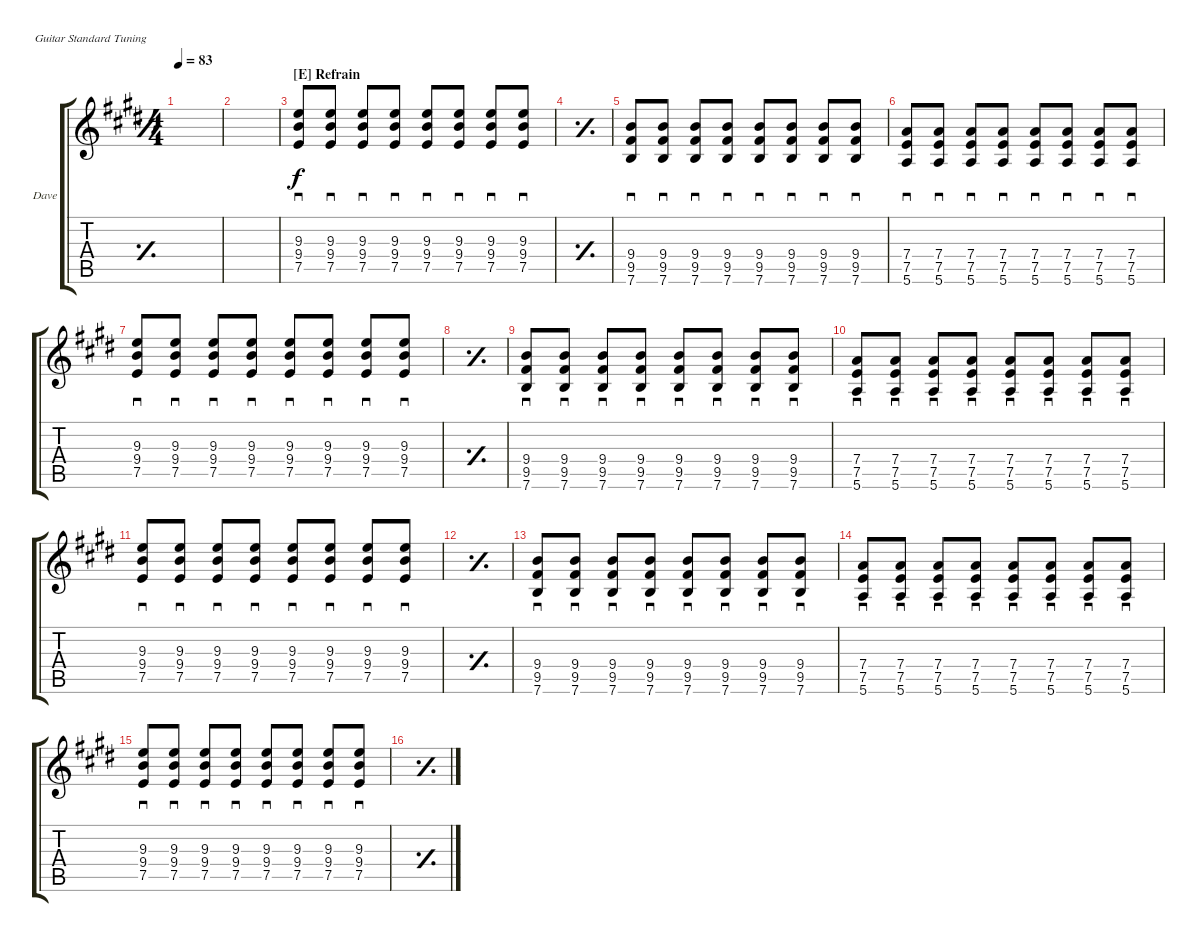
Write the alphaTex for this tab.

\defaultSystemsLayout 4
\bracketExtendMode groupsimilarinstruments
\firstSystemTrackNameOrientation horizontal
\otherSystemsTrackNameOrientation horizontal
\track ("Guitar I - Dave Grohl" "Dave") {instrument overdrivenguitar}
\staff {score tabs}
\tuning (E4 B3 G3 D3 A2 E2)
\ts (4 4)
\tempo 83
\clef g2
\simile simple
\ks e
|
|
\section ("E" "Refrain")
(7.5 9.4 9.3).8{sd} (7.5 9.4 9.3).8{sd} (7.5 9.4 9.3).8{sd} (7.5 9.4 9.3).8{sd} (7.5 9.4 9.3).8{sd} (7.5 9.4 9.3).8{sd} (7.5 9.4 9.3).8{sd} (7.5 9.4 9.3).8{sd} |
\simile simple
|
\simile none
(7.6 9.5 9.4).8{sd} (7.6 9.5 9.4).8{sd} (7.6 9.5 9.4).8{sd} (7.6 9.5 9.4).8{sd} (7.6 9.5 9.4).8{sd} (7.6 9.5 9.4).8{sd} (7.6 9.5 9.4).8{sd} (7.6 9.5 9.4).8{sd} |
(7.4 7.5 5.6).8{sd} (7.4 7.5 5.6).8{sd} (7.4 7.5 5.6).8{sd} (7.4 7.5 5.6).8{sd} (7.4 7.5 5.6).8{sd} (7.4 7.5 5.6).8{sd} (7.4 7.5 5.6).8{sd} (7.4 7.5 5.6).8{sd} |
(7.5 9.4 9.3).8{sd} (7.5 9.4 9.3).8{sd} (7.5 9.4 9.3).8{sd} (7.5 9.4 9.3).8{sd} (7.5 9.4 9.3).8{sd} (7.5 9.4 9.3).8{sd} (7.5 9.4 9.3).8{sd} (7.5 9.4 9.3).8{sd} |
\simile simple
|
\simile none
(7.6 9.5 9.4).8{sd} (7.6 9.5 9.4).8{sd} (7.6 9.5 9.4).8{sd} (7.6 9.5 9.4).8{sd} (7.6 9.5 9.4).8{sd} (7.6 9.5 9.4).8{sd} (7.6 9.5 9.4).8{sd} (7.6 9.5 9.4).8{sd} |
(7.4 7.5 5.6).8{sd} (7.4 7.5 5.6).8{sd} (7.4 7.5 5.6).8{sd} (7.4 7.5 5.6).8{sd} (7.4 7.5 5.6).8{sd} (7.4 7.5 5.6).8{sd} (7.4 7.5 5.6).8{sd} (7.4 7.5 5.6).8{sd} |
(7.5 9.4 9.3).8{sd} (7.5 9.4 9.3).8{sd} (7.5 9.4 9.3).8{sd} (7.5 9.4 9.3).8{sd} (7.5 9.4 9.3).8{sd} (7.5 9.4 9.3).8{sd} (7.5 9.4 9.3).8{sd} (7.5 9.4 9.3).8{sd} |
\simile simple
|
\simile none
(7.6 9.5 9.4).8{sd} (7.6 9.5 9.4).8{sd} (7.6 9.5 9.4).8{sd} (7.6 9.5 9.4).8{sd} (7.6 9.5 9.4).8{sd} (7.6 9.5 9.4).8{sd} (7.6 9.5 9.4).8{sd} (7.6 9.5 9.4).8{sd} |
(7.4 7.5 5.6).8{sd} (7.4 7.5 5.6).8{sd} (7.4 7.5 5.6).8{sd} (7.4 7.5 5.6).8{sd} (7.4 7.5 5.6).8{sd} (7.4 7.5 5.6).8{sd} (7.4 7.5 5.6).8{sd} (7.4 7.5 5.6).8{sd} |
(7.5 9.4 9.3).8{sd} (7.5 9.4 9.3).8{sd} (7.5 9.4 9.3).8{sd} (7.5 9.4 9.3).8{sd} (7.5 9.4 9.3).8{sd} (7.5 9.4 9.3).8{sd} (7.5 9.4 9.3).8{sd} (7.5 9.4 9.3).8{sd} |
\simile simple
